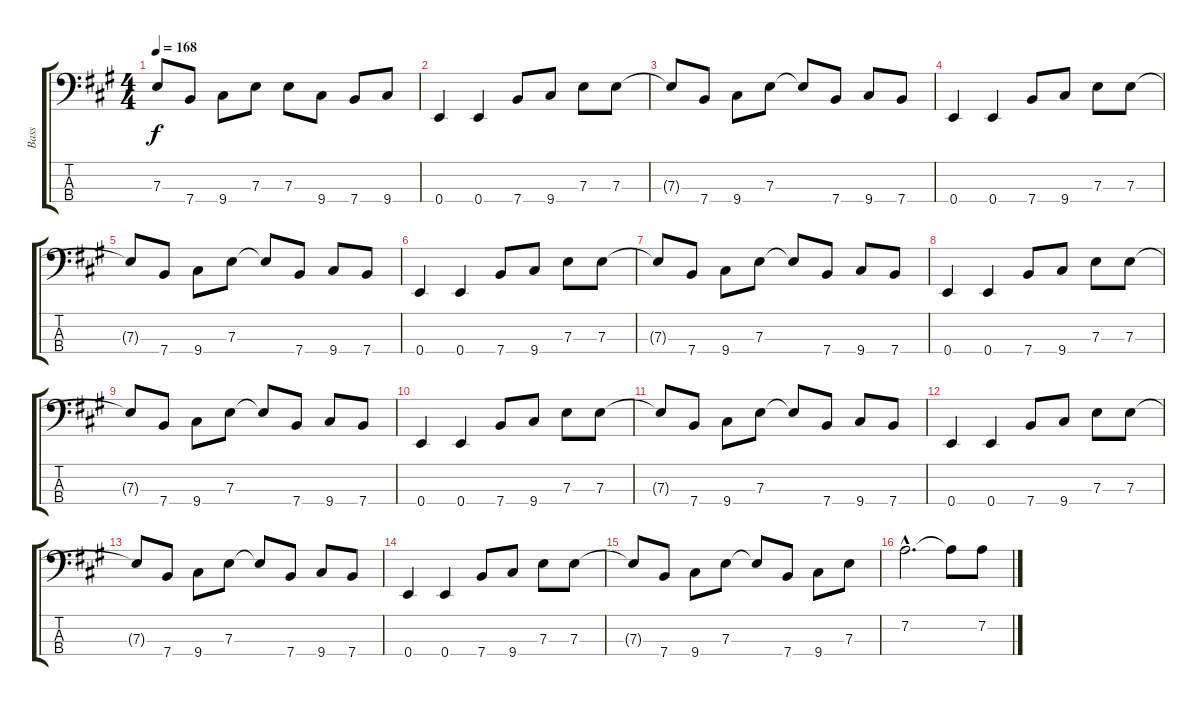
\track ("Bass" "Bass") {instrument electricbassfinger}
\staff {score tabs}
\tuning (G2 D2 A1 E1) {hide}
\ts (4 4)
\tempo 168
\clef f4
\ks a
7.3{t}.8{dy f} 7.4.8 9.4.8 7.3.8 7.3.8 9.4.8 7.4.8 9.4.8 |
0.4.4 0.4.4 7.4.8 9.4.8 7.3.8 7.3.8 |
7.3{t}.8 7.4.8 9.4.8 7.3.8 7.3{t}.8 7.4.8 9.4.8 7.4.8 |
0.4.4 0.4.4 7.4.8 9.4.8 7.3.8 7.3.8 |
7.3{t}.8 7.4.8 9.4.8 7.3.8 7.3{t}.8 7.4.8 9.4.8 7.4.8 |
0.4.4 0.4.4 7.4.8 9.4.8 7.3.8 7.3.8 |
7.3{t}.8 7.4.8 9.4.8 7.3.8 7.3{t}.8 7.4.8 9.4.8 7.4.8 |
0.4.4 0.4.4 7.4.8 9.4.8 7.3.8 7.3.8 |
7.3{t}.8 7.4.8 9.4.8 7.3.8 7.3{t}.8 7.4.8 9.4.8 7.4.8 |
0.4.4 0.4.4 7.4.8 9.4.8 7.3.8 7.3.8 |
7.3{t}.8 7.4.8 9.4.8 7.3.8 7.3{t}.8 7.4.8 9.4.8 7.4.8 |
0.4.4 0.4.4 7.4.8 9.4.8 7.3.8 7.3.8 |
7.3{t}.8 7.4.8 9.4.8 7.3.8 7.3{t}.8 7.4.8 9.4.8 7.4.8 |
0.4.4 0.4.4 7.4.8 9.4.8 7.3.8 7.3.8 |
7.3{t}.8 7.4.8 9.4.8 7.3.8 7.3{t}.8 7.4.8 9.4.8 7.3.8 |
7.2{hac}.2{d} 7.2{t}.8 7.2.8
